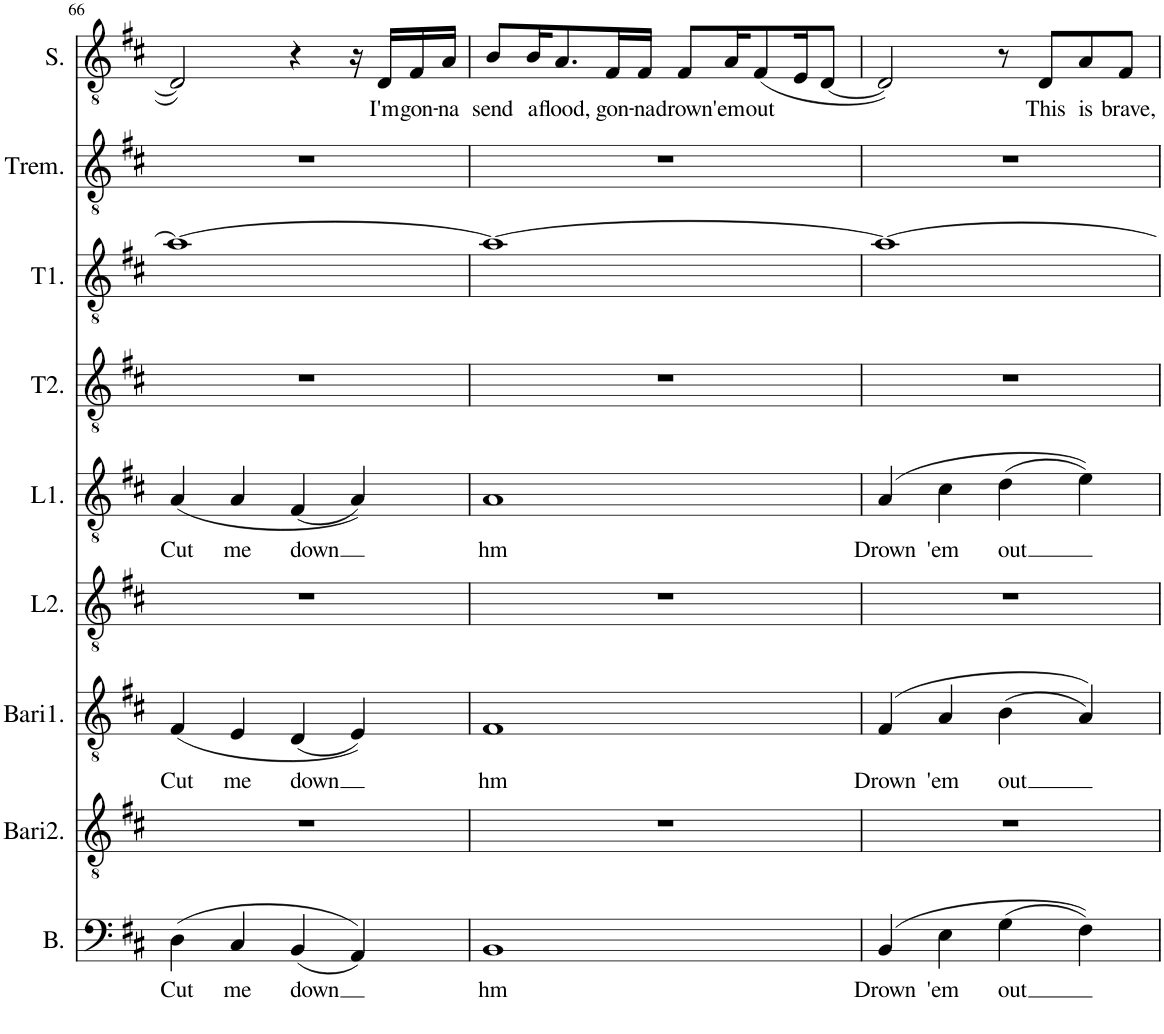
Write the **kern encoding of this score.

**kern	**text	**kern	**kern	**text	**kern	**kern	**text	**kern	**kern	**kern	**kern	**text
*part9	*part9	*part8	*part7	*part7	*part6	*part5	*part5	*part4	*part3	*part2	*part1	*part1
*staff9	*staff9	*staff8	*staff7	*staff7	*staff6	*staff5	*staff5	*staff4	*staff3	*staff2	*staff1	*staff1
*I"Bass	*	*I"Baritone 2	*I"Baritone (Main)	*	*I"Lead 2	*I"Lead (Main)	*	*I"Top 2	*I"Top	*I"Tremolo	*I"Solo	*
*I'B.	*	*I'Bari2.	*I'Bari1.	*	*I'L2.	*I'L1.	*	*I'T2.	*I'T1.	*I'Trem.	*I'S.	*
!!LO:PB:g=z
*clefF4	*	*clefGv2	*clefGv2	*	*clefGv2	*clefGv2	*	*clefGv2	*clefGv2	*clefGv2	*clefGv2	*
*k[f#c#]	*	*k[f#c#]	*k[f#c#]	*	*k[f#c#]	*k[f#c#]	*	*k[f#c#]	*k[f#c#]	*k[f#c#]	*k[f#c#]	*
*M4/4	*	*M4/4	*M4/4	*	*M4/4	*M4/4	*	*M4/4	*M4/4	*M4/4	*M4/4	*
=66	=66	=66	=66	=66	=66	=66	=66	=66	=66	=66	=66	=66
!	!LO:LY:b	!	!	!LO:LY:b	!	!	!LO:LY:b	!	!	!	!	!
(4D\	Cut	1r	(4F#/	Cut	1r	(4A/	Cut	1r	1a_	1r	2D/]	.
!	!LO:LY:b	!	!	!LO:LY:b	!	!	!LO:LY:b	!	!	!	!	!
4C#/	me	.	4E/	me	.	4A/	me	.	.	.	.	.
!	!LO:LY:b	!	!	!LO:LY:b	!	!	!LO:LY:b	!	!	!	!	!
(4BB/	down	.	(4D/	down	.	(4F#/	down	.	.	.	4r	.
4AA/))	.	.	4E/))	.	.	4A/))	.	.	.	.	16r	.
!	!	!	!	!	!	!	!	!	!	!	!	!LO:LY:b
.	.	.	.	.	.	.	.	.	.	.	16D/LL	I'm
!	!	!	!	!	!	!	!	!	!	!	!	!LO:LY:b
.	.	.	.	.	.	.	.	.	.	.	16F#/	gon-
!	!	!	!	!	!	!	!	!	!	!	!	!LO:LY:b
.	.	.	.	.	.	.	.	.	.	.	16A/JJ	-na
=67	=67	=67	=67	=67	=67	=67	=67	=67	=67	=67	=67	=67
!	!LO:LY:b	!	!	!LO:LY:b	!	!	!LO:LY:b	!	!	!	!	!LO:LY:b
1BB	hm	1r	1F#	hm	1r	1A	hm	1r	1a_	1r	8B/L	send
!	!	!	!	!	!	!	!	!	!	!	!	!LO:LY:b
.	.	.	.	.	.	.	.	.	.	.	16B/K	a
!	!	!	!	!	!	!	!	!	!	!	!	!LO:LY:b
.	.	.	.	.	.	.	.	.	.	.	8.A/	flood,
!	!	!	!	!	!	!	!	!	!	!	!	!LO:LY:b
.	.	.	.	.	.	.	.	.	.	.	16F#/L	gon-
!	!	!	!	!	!	!	!	!	!	!	!	!LO:LY:b
.	.	.	.	.	.	.	.	.	.	.	16F#/JJ	-na
!	!	!	!	!	!	!	!	!	!	!	!	!LO:LY:b
.	.	.	.	.	.	.	.	.	.	.	8F#/L	drown
!	!	!	!	!	!	!	!	!	!	!	!	!LO:LY:b
.	.	.	.	.	.	.	.	.	.	.	16A/K	'em
!	!	!	!	!	!	!	!	!	!	!	!	!LO:LY:b
.	.	.	.	.	.	.	.	.	.	.	(8F#/	out
.	.	.	.	.	.	.	.	.	.	.	16E/K	.
.	.	.	.	.	.	.	.	.	.	.	[8D/J	.
=68	=68	=68	=68	=68	=68	=68	=68	=68	=68	=68	=68	=68
!	!LO:LY:b	!	!	!LO:LY:b	!	!	!LO:LY:b	!	!	!	!	!
(4BB/	Drown	1r	(4F#/	Drown	1r	(4A/	Drown	1r	1a_	1r	2D/])	.
!	!LO:LY:b	!	!	!LO:LY:b	!	!	!LO:LY:b	!	!	!	!	!
4E\	'em	.	4A/	'em	.	4c#\	'em	.	.	.	.	.
!	!LO:LY:b	!	!	!LO:LY:b	!	!	!LO:LY:b	!	!	!	!	!
(4G\	out	.	(4B\	out	.	(4d\	out	.	.	.	8r	.
!	!	!	!	!	!	!	!	!	!	!	!	!LO:LY:b
.	.	.	.	.	.	.	.	.	.	.	8D/L	This
!	!	!	!	!	!	!	!	!	!	!	!	!LO:LY:b
4F#\))	.	.	4A/))	.	.	4e\))	.	.	.	.	8A/	is
!	!	!	!	!	!	!	!	!	!	!	!	!LO:LY:b
.	.	.	.	.	.	.	.	.	.	.	8F#/J	brave,
=	=	=	=	=	=	=	=	=	=	=	=	=
*-	*-	*-	*-	*-	*-	*-	*-	*-	*-	*-	*-	*-
